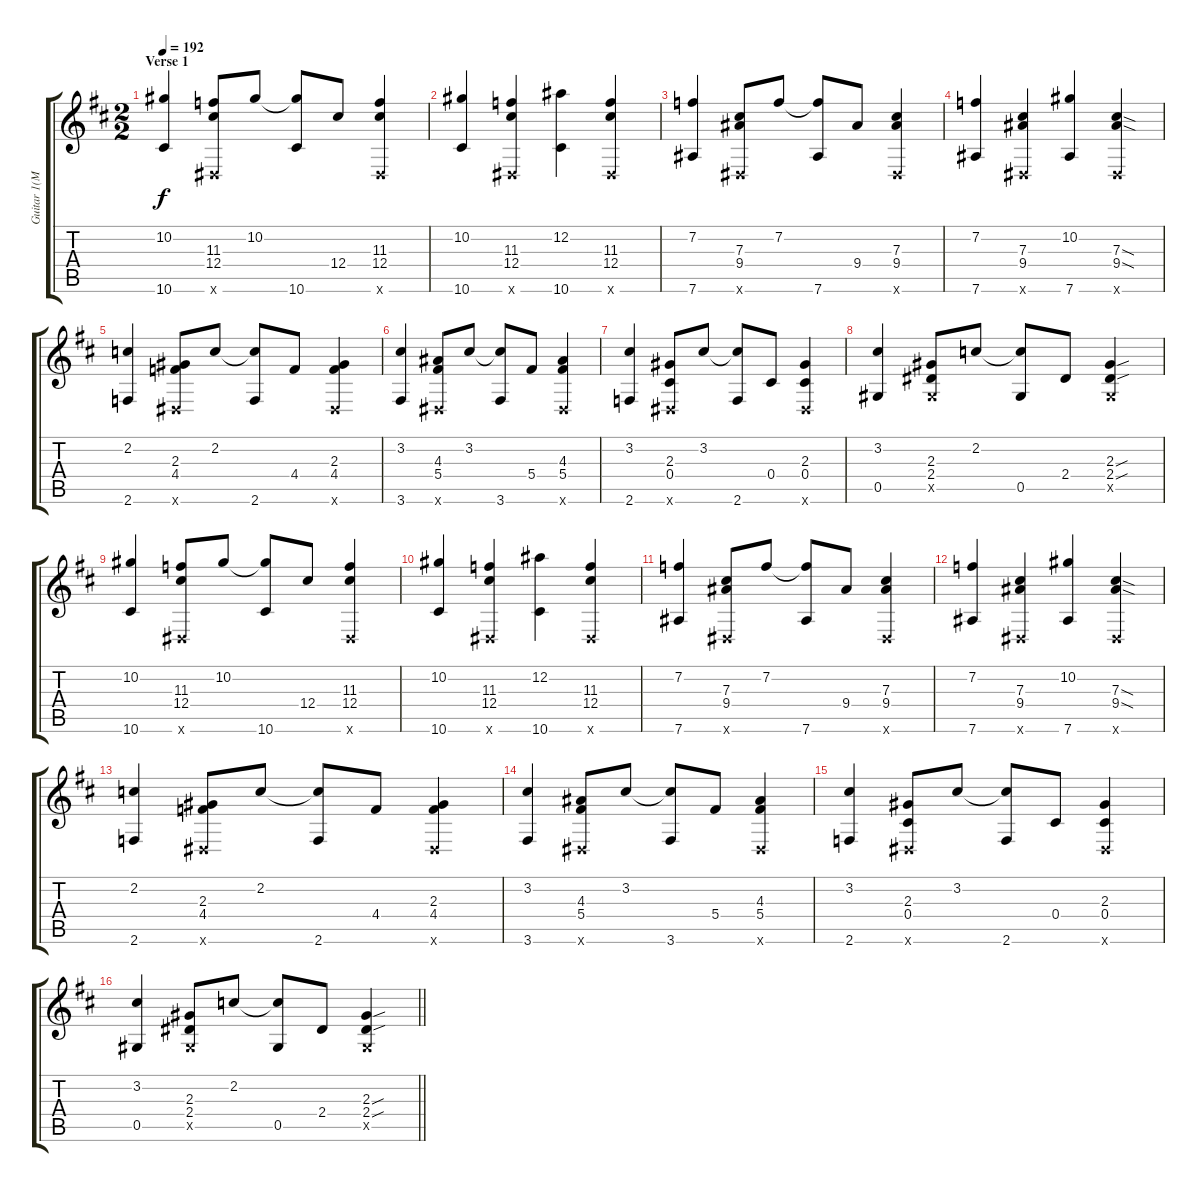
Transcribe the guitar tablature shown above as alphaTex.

\track ("Guitar 1(Mayer)" "Guitar 1(M") {instrument electricguitarjazz}
\staff {score tabs}
\tuning (Eb4 Bb3 Gb3 Db3 Ab2 Eb2) {hide}
\ts (2 2)
\section ("" "Verse 1")
\tempo 192
\clef g2
\ks d
(10.2 10.6).4{dy f} (11.3 12.4 0.6{x}).8 10.2.8 (10.2{t} 10.6).8 12.4.8 (11.3 12.4 0.6{x}).4 |
(10.2 10.6).4 (11.3 12.4 0.6{x}).4 (12.2 10.6).4 (11.3 12.4 0.6{x}).4 |
(7.2 7.6).4 (7.3 9.4 0.6{x}).8 7.2.8 (7.2{t} 7.6).8 9.4.8 (7.3 9.4 0.6{x}).4 |
(7.2 7.6).4 (7.3 9.4 0.6{x}).4 (10.2 7.6).4 (7.3{sod} 9.4{sod} 0.6{x}).4 |
(2.2 2.6).4 (2.3 4.4 0.6{x}).8 2.2.8 (2.2{t} 2.6).8 4.4.8 (2.3 4.4 0.6{x}).4 |
(3.2 3.6).4 (4.3 5.4 0.6{x}).8 3.2.8 (3.2{t} 3.6).8 5.4.8 (4.3 5.4 0.6{x}).4 |
(3.2 2.6).4 (2.3 0.4 0.6{x}).8 3.2.8 (3.2{t} 2.6).8 0.4.8 (2.3 0.4 0.6{x}).4 |
(3.2 0.5).4 (2.3 2.4 0.5{x}).8 2.2.8 (2.2{t} 0.5).8 2.4.8 (2.3{sou} 2.4{sou} 0.5{x}).4 |
(10.2 10.6).4 (11.3 12.4 0.6{x}).8 10.2.8 (10.2{t} 10.6).8 12.4.8 (11.3 12.4 0.6{x}).4 |
(10.2 10.6).4 (11.3 12.4 0.6{x}).4 (12.2 10.6).4 (11.3 12.4 0.6{x}).4 |
(7.2 7.6).4 (7.3 9.4 0.6{x}).8 7.2.8 (7.2{t} 7.6).8 9.4.8 (7.3 9.4 0.6{x}).4 |
(7.2 7.6).4 (7.3 9.4 0.6{x}).4 (10.2 7.6).4 (7.3{sod} 9.4{sod} 0.6{x}).4 |
(2.2 2.6).4 (2.3 4.4 0.6{x}).8 2.2.8 (2.2{t} 2.6).8 4.4.8 (2.3 4.4 0.6{x}).4 |
(3.2 3.6).4 (4.3 5.4 0.6{x}).8 3.2.8 (3.2{t} 3.6).8 5.4.8 (4.3 5.4 0.6{x}).4 |
(3.2 2.6).4 (2.3 0.4 0.6{x}).8 3.2.8 (3.2{t} 2.6).8 0.4.8 (2.3 0.4 0.6{x}).4 |
\barLineRight lightlight
(3.2 0.5).4 (2.3 2.4 0.5{x}).8 2.2.8 (2.2{t} 0.5).8 2.4.8 (2.3{sou} 2.4{sou} 0.5{x}).4
